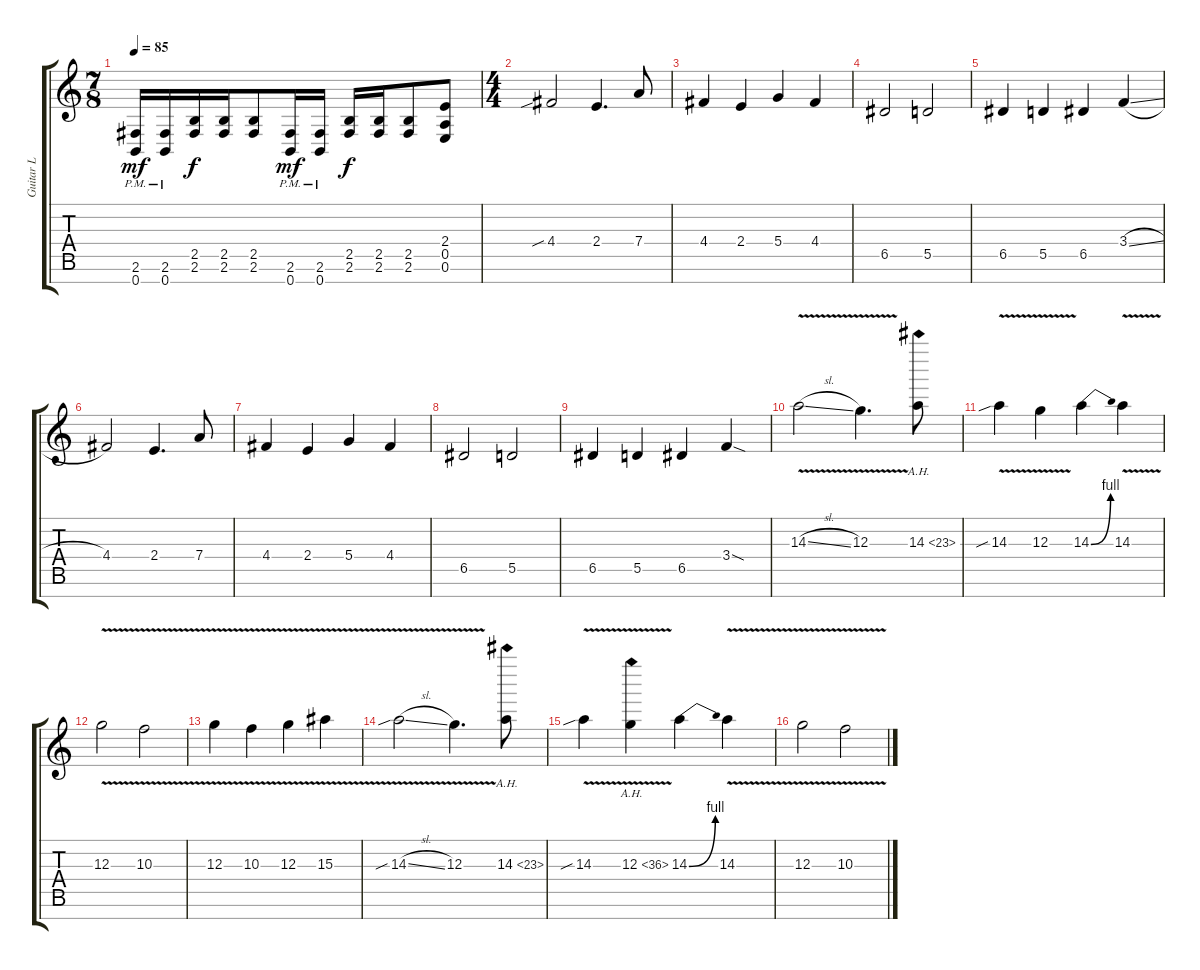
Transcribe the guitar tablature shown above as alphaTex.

\track ("Guitar L" "Guitar L") {instrument distortionguitar}
\staff {score tabs}
\tuning (E4 B3 G3 D3 A2 E2 B1) {hide}
\ts (7 8)
\tempo 85
\clef g2
\ks c
(2.6{pm} 0.7{pm}).16{dy mf} (2.6{pm} 0.7{pm}).16 (2.5 2.6).16{dy f} (2.5 2.6).16 (2.5 2.6).8 (2.6{pm} 0.7{pm}).16{dy mf} (2.6{pm} 0.7{pm}).16 (2.5 2.6).16{dy f} (2.5 2.6).16 (2.5 2.6).8 (2.4 0.5 0.6).8 |
\ts (4 4)
4.4{sib}.2 2.4.4{d} 7.4.8 |
4.4.4 2.4.4 5.4.4 4.4.4 |
6.5.2 5.5.2 |
6.5.4 5.5.4 6.5.4 3.4{sl}.4 |
4.4.2 2.4.4{d} 7.4.8 |
4.4.4 2.4.4 5.4.4 4.4.4 |
6.5.2 5.5.2 |
6.5.4 5.5.4 6.5.4 3.4{sod}.4 |
14.3{v sl}.2 12.3{v}.4{d} 14.3{ah 9}.8 |
14.3{v sib}.4 12.3{v}.4 14.3{be (bend 0 0 60 4)}.4 14.3{v}.4 |
12.3{v}.2 10.3{v}.2 |
12.3{v}.4 10.3{v}.4 12.3{v}.4 15.3{v}.4 |
14.3{v sib sl}.2 12.3{v}.4{d} 14.3{ah 9}.8 |
14.3{v sib}.4 12.3{ah 24 v}.4 14.3{be (bend 0 0 60 4)}.4 14.3{v}.4 |
12.3{v}.2 10.3{v}.2
